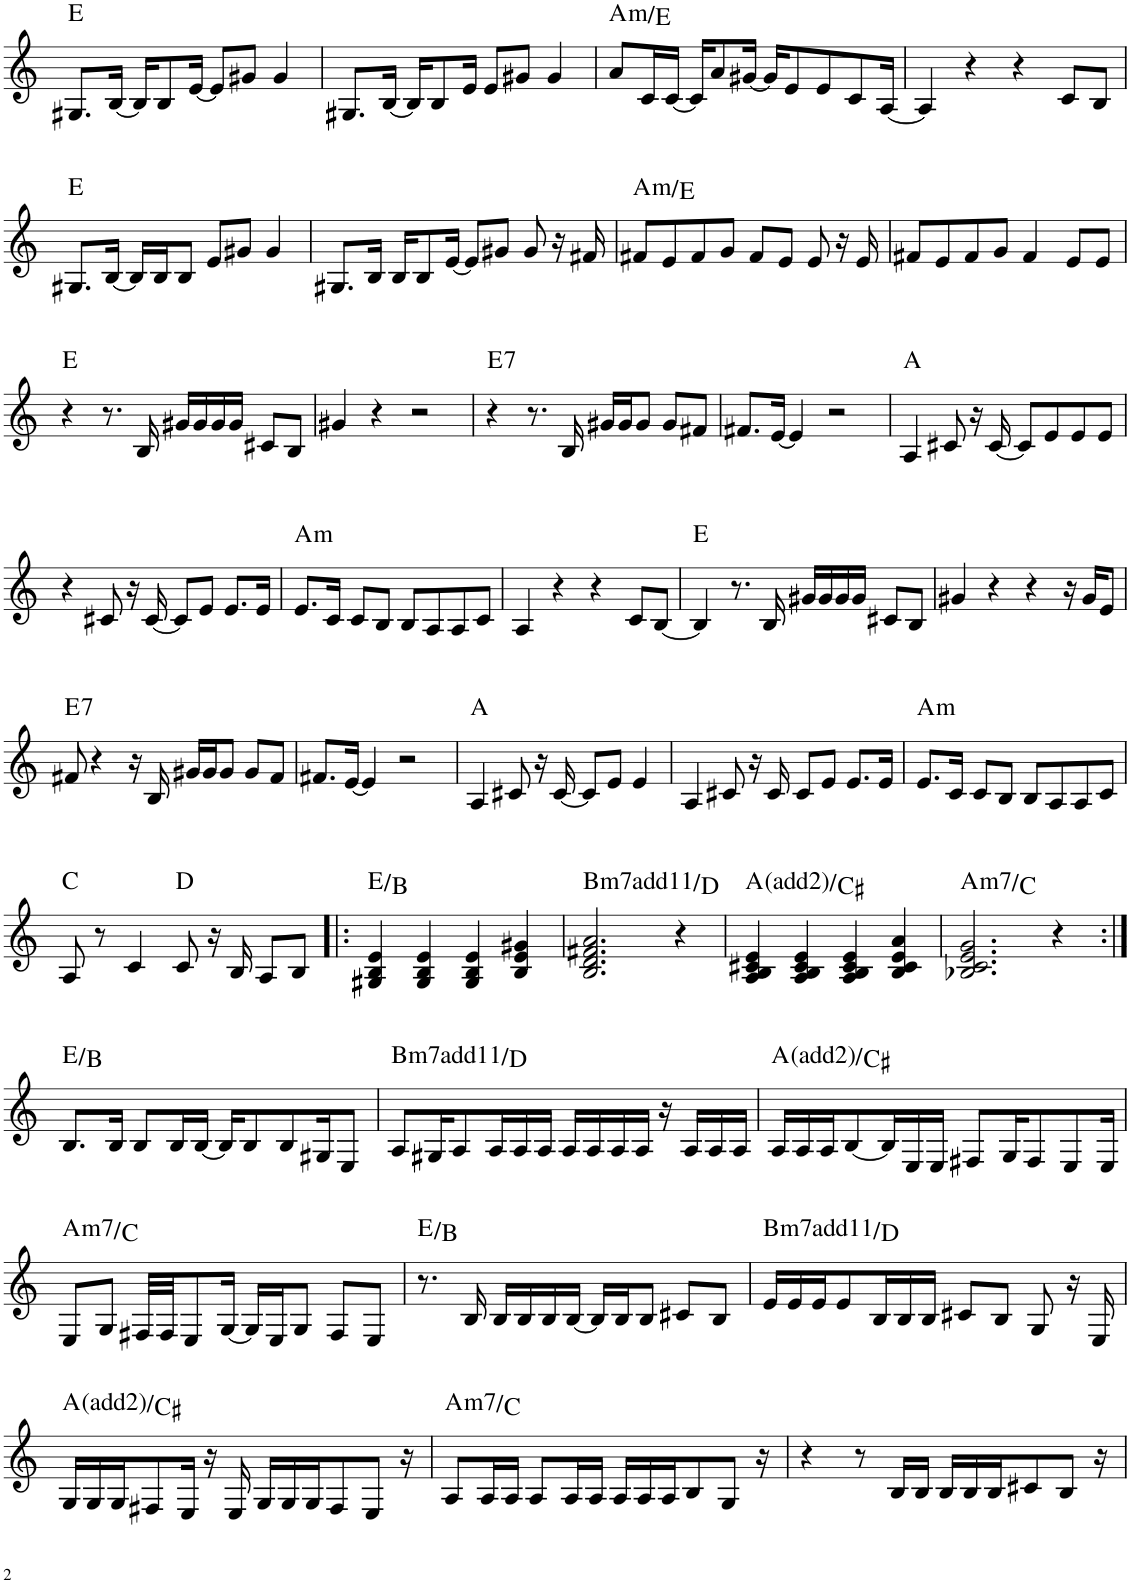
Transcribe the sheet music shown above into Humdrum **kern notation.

**kern	**harte
*part1	*part1
*staff1	*
*I"Piano	*
*I'Pno.	*
!!LO:PB:g=z
*clefG2	*
*k[]	*
*M4/4	*
=37	=37
8.G#X/L	E:maj
[16B/Jk	.
16B/KL]	.
8B/	.
[16e/Jk	.
8e/L]	.
8g#X/J	.
4g#/	.
=38	=38
8.G#X/L	.
[16B/Jk	.
16B/KL]	.
8B/	.
16e/Jk	.
8e/L	.
8g#X/J	.
4g#/	.
=39	=39
!	!LO:H:kt=m
8a/L	A:min/5
16c/L	.
[16c/JJ	.
16c/KL]	.
8a/	.
[16g#X/Jk	.
16g#/KL]	.
8e/	.
8e/	.
8c/	.
[16A/Jk	.
=40	=40
4A/]	.
4r	.
4r	.
8c/L	.
8B/J	.
!!LO:LB:g=z
=41	=41
8.G#X/L	E:maj
[16B/Jk	.
16B/LL]	.
16B/J	.
8B/J	.
8e/L	.
8g#X/J	.
4g#/	.
=42	=42
8.G#X/L	.
16B/Jk	.
16B/KL	.
8B/	.
[16e/Jk	.
8e/L]	.
8g#X/J	.
8g#/	.
16r	.
16f#X/	.
=43	=43
!	!LO:H:kt=m
8f#X/L	A:min/5
8e/	.
8f#/	.
8g/J	.
8f#/L	.
8e/J	.
8e/	.
16r	.
16e/	.
=44	=44
8f#X/L	.
8e/	.
8f#/	.
8g/J	.
4f#/	.
8e/L	.
8e/J	.
!!LO:LB:g=z
=45	=45
4r	E:maj
8.r	.
16B/	.
16g#X/LL	.
16g#/	.
16g#/	.
16g#/JJ	.
8c#X/L	.
8B/J	.
=46	=46
4g#X/	.
4r	.
2r	.
=47	=47
!	!LO:H:kt=7
4r	E:7
8.r	.
16B/	.
16g#X/LL	.
16g#/J	.
8g#/J	.
8g#/L	.
8f#X/J	.
=48	=48
8.f#X/L	.
[16e/Jk	.
4e/]	.
2r	.
=49	=49
4A/	A:maj
8c#X/	.
16r	.
[16c#/	.
8c#/L]	.
8e/	.
8e/	.
8e/J	.
!!LO:LB:g=z
=50	=50
4r	.
8c#X/	.
16r	.
[16c#/	.
8c#/L]	.
8e/J	.
8.e/L	.
16e/Jk	.
=51	=51
!	!LO:H:kt=m
8.e/L	A:min
16c/Jk	.
8c/L	.
8B/J	.
8B/L	.
8A/	.
8A/	.
8c/J	.
=52	=52
4A/	.
4r	.
4r	.
8c/L	.
[8B/J	.
=53	=53
4B/]	E:maj
8.r	.
16B/	.
16g#X/LL	.
16g#/	.
16g#/	.
16g#/JJ	.
8c#X/L	.
8B/J	.
=54	=54
4g#X/	.
4r	.
4r	.
16r	.
16g#/KL	.
8e/J	.
!!LO:LB:g=z
=55	=55
!	!LO:H:kt=7
8f#X/	E:7
4r	.
16r	.
16B/	.
16g#X/LL	.
16g#/J	.
8g#/J	.
8g#/L	.
8f#/J	.
=56	=56
8.f#X/L	.
[16e/Jk	.
4e/]	.
2r	.
=57	=57
4A/	A:maj
8c#X/	.
16r	.
[16c#/	.
8c#/L]	.
8e/J	.
4e/	.
=58	=58
4A/	.
8c#X/	.
16r	.
16c#/	.
8c#/L	.
8e/J	.
8.e/L	.
16e/Jk	.
=59	=59
!	!LO:H:kt=m
8.e/L	A:min
16c/Jk	.
8c/L	.
8B/J	.
8B/L	.
8A/	.
8A/	.
8c/J	.
!!LO:LB:g=z
=60	=60
8A/	C:maj
8r	.
4c/	.
8c/	D:maj
16r	.
16B/	.
8A/L	.
8B/J	.
=61!|:	=61!|:
4G#X/ 4B/ 4e/	E:maj/5
4G#/ 4B/ 4e/	.
4G#/ 4B/ 4e/	.
4B/ 4e/ 4g#X/	.
=62	=62
!	!LO:H:kt=m7
2.B/ 2.d/ 2.f#X/ 2.a/	B:min7(11)/b3
4r	.
=63	=63
4A/ 4B/ 4c#X/ 4e/	A:maj(2)/3
4A/ 4B/ 4c#/ 4e/	.
4A/ 4B/ 4c#/ 4e/	.
4B/ 4c#/ 4e/ 4a/	.
=64	=64
!	!LO:H:kt=m7
2.B-X/ 2.c/ 2.e/ 2.g/	A:min7/b3
4r	.
!!LO:LB:g=z
=65:|!	=65:|!
8.B/L	E:maj/5
16B/Jk	.
8B/L	.
16B/L	.
[16B/JJ	.
16B/KL]	.
8B/	.
8B/	.
16G#X/K	.
8E/J	.
=66	=66
!	!LO:H:kt=m7
8A/L	B:min7(11)/b3
16G#X/K	.
8A/	.
16A/L	.
16A/	.
16A/JJ	.
16A/LL	.
16A/	.
16A/	.
16A/JJ	.
16r	.
16A/LL	.
16A/	.
16A/JJ	.
=67	=67
16A/LL	A:maj(2)/3
16A/	.
16A/J	.
[8B/	.
16B/L]	.
16E/	.
16E/JJ	.
8F#X/L	.
16G/K	.
8F#/	.
8E/	.
16E/Jk	.
!!LO:LB:g=z
=68	=68
!	!LO:H:kt=m7
8E/L	A:min7/b3
8G/J	.
32F#X/LLL	.
32F#/JJ	.
8E/	.
[16G/Jk	.
16G/LL]	.
16E/J	.
8G/J	.
8F#/L	.
8E/J	.
=69	=69
8.r	E:maj/5
16B/	.
16B/LL	.
16B/	.
16B/	.
[16B/JJ	.
16B/LL]	.
16B/J	.
8B/J	.
8c#X/L	.
8B/J	.
=70	=70
!	!LO:H:kt=m7
16e/LL	B:min7(11)/b3
16e/	.
16e/J	.
8e/	.
16B/L	.
16B/	.
16B/JJ	.
8c#X/L	.
8B/J	.
8G/	.
16r	.
16E/	.
!!LO:LB:g=z
=71	=71
16G/LL	A:maj(2)/3
16G/	.
16G/J	.
8F#X/	.
16E/Jk	.
16r	.
16E/	.
16G/LL	.
16G/	.
16G/J	.
8F#/	.
8E/J	.
16r	.
=72	=72
!	!LO:H:kt=m7
8A/L	A:min7/b3
16A/L	.
16A/JJ	.
8A/L	.
16A/L	.
16A/JJ	.
16A/LL	.
16A/	.
16A/J	.
8B/	.
8G/J	.
16r	.
=73	=73
4r	.
8r	.
16B/LL	.
16B/JJ	.
16B/LL	.
16B/	.
16B/J	.
8c#X/	.
8B/J	.
16r	.
=	=
*-	*-
